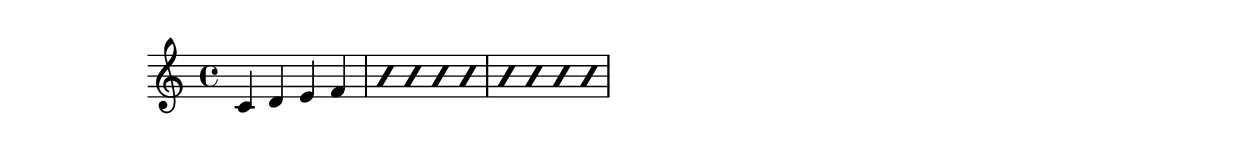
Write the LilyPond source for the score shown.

%% Do not edit this file; it is automatically
%% generated from LSR http://lsr.dsi.unimi.it
%% This file is in the public domain.
\version "2.13.31"

\header {
  lsrtags = "rhythms, tweaks-and-overrides"

  texidoc = "
In @qq{simple} lead-sheets, sometimes no actual notes are written,
instead only @qq{rhythmic patterns} and chords above the measures are
notated giving the structure of a song. Such a feature is for example
useful while creating/transcribing the structure of a song and also
when sharing lead sheets with guitarists or jazz musicians. The
standard support for this using @code{\\repeat percent} is unsuitable
here since the first beat has to be an ordinary note or rest. This
example shows two solutions to this problem, by redefining ordinary
rests to be printed as slashes. (If the duration of each beat is not a
quarter note, replace the @code{r4} in the definitions with a rest of
the appropriate duration).

"
  doctitle = "Rhythmic slashes"
} % begin verbatim

% Macro to print single slash
rs = {
  \once \override Rest #'stencil = #ly:percent-repeat-item-interface::beat-slash
  \once \override Rest #'thickness = #0.48
  \once \override Rest #'slope = #1.7
  r4
}

% Function to print a specified number of slashes
comp = #(define-music-function (parser location count) (integer?)
  #{
    \override Rest #'stencil = #ly:percent-repeat-item-interface::beat-slash
    \override Rest #'thickness = #0.48
    \override Rest #'slope = #1.7
    \repeat unfold $count { r4 }
    \revert Rest #'stencil
  #}
)

\score {
  \relative c' {
    c4 d e f |
    \rs \rs \rs \rs |
    \comp #4 |
  }
}

